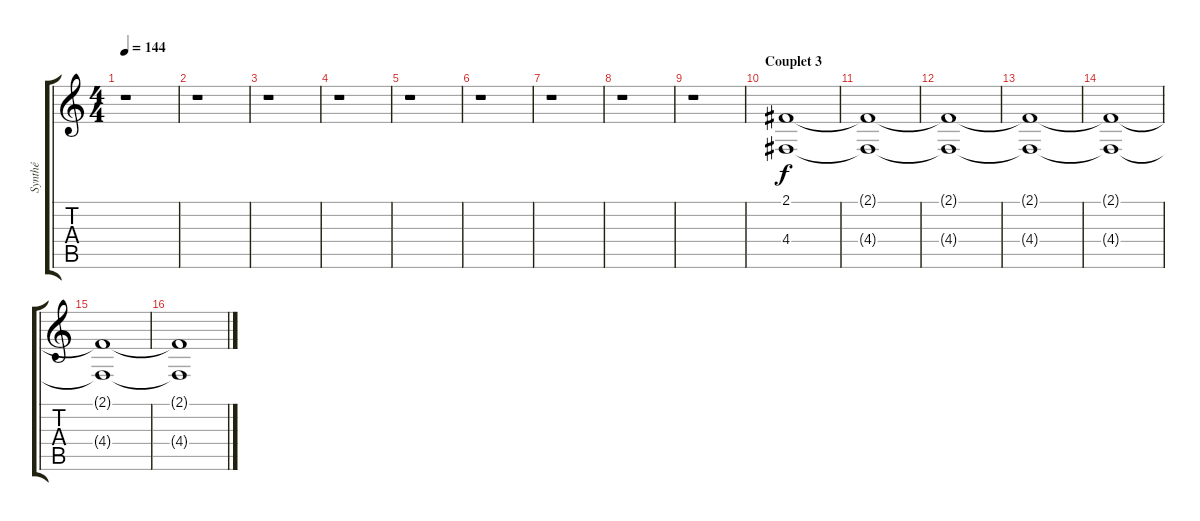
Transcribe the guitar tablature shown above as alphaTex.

\track ("Synthé" "Synthé") {instrument drawbarorgan}
\staff {score tabs}
\tuning (E4 B3 G3 D3 A2 E2) {hide}
\ts (4 4)
\tempo 144
\clef g2
\ks c
r.1{dy f} |
r.1 |
r.1 |
r.1 |
r.1 |
r.1 |
r.1 |
r.1 |
r.1 |
\section ("" "Couplet 3")
(2.1 4.4).1 |
(2.1{t} 4.4{t}).1 |
(2.1{t} 4.4{t}).1 |
(2.1{t} 4.4{t}).1 |
(2.1{t} 4.4{t}).1 |
(2.1{t} 4.4{t}).1 |
(2.1{t} 4.4{t}).1
